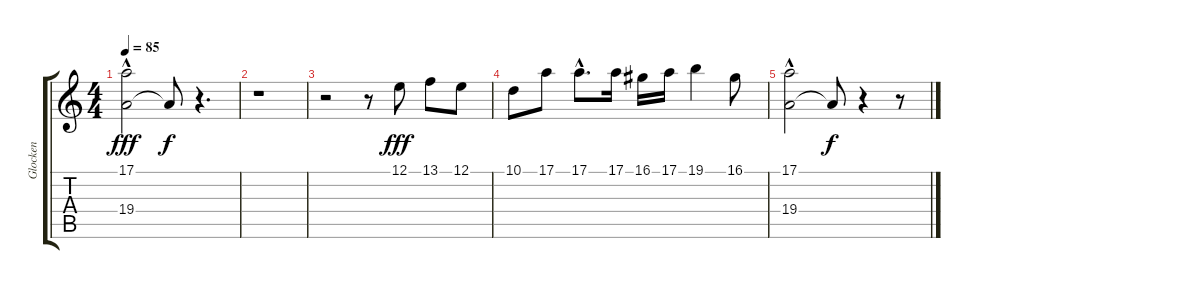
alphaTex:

\track ("Glocken" "Glocken") {instrument fx5brightness}
\staff {score tabs}
\tuning (E4 B3 G3 D3 A2 E2) {hide}
\ts (4 4)
\tempo 85
\clef g2
\ks c
(17.1{hac} 19.4).2{dy fff} 19.4{t}.8{dy f} r.4{d} |
r.1 |
r.2 r.8 12.1.8{dy fff} 13.1.8 12.1.8 |
10.1.8 17.1.8 17.1{hac}.8{d} 17.1.16 16.1.16 17.1.16 19.1.4 16.1.8 |
(17.1{hac} 19.4).2 19.4{t}.8{dy f} r.4 r.8
